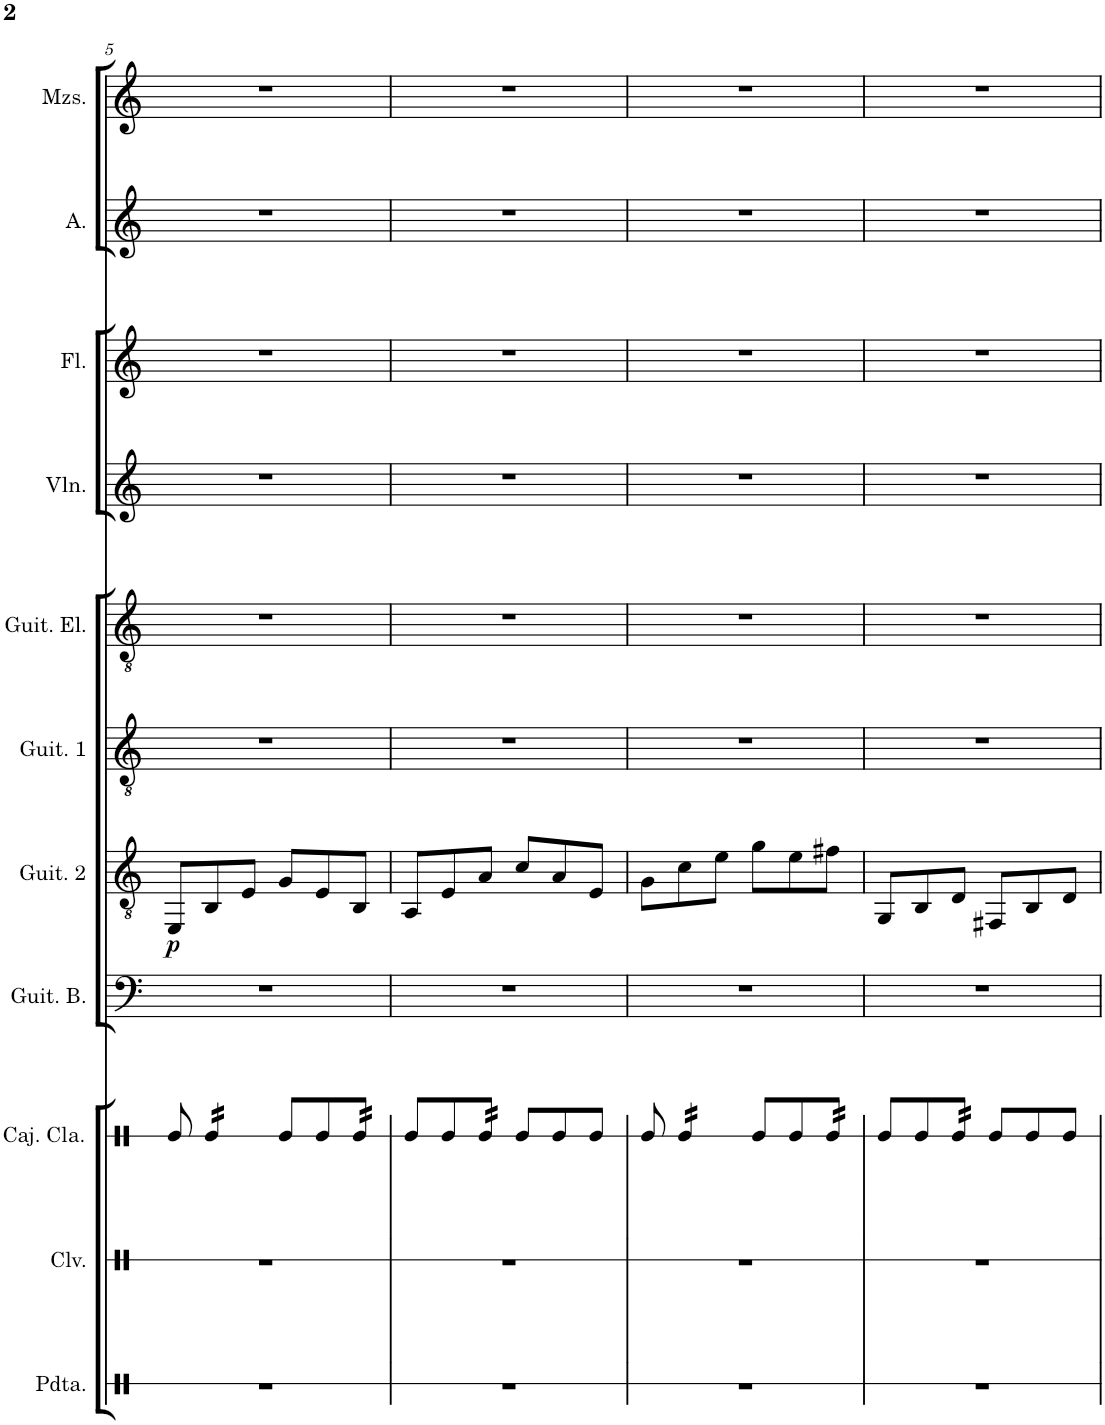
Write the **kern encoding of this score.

**kern	**kern	**kern	**kern	**kern	**dynam	**kern	**kern	**kern	**kern	**kern	**kern
*part11	*part10	*part9	*part8	*part7	*part7	*part6	*part5	*part4	*part3	*part2	*part1
*staff11	*staff10	*staff9	*staff8	*staff7	*staff7	*staff6	*staff5	*staff4	*staff3	*staff2	*staff1
*I"Pandereta	*I"Claves	*I"Caja clara	*I"Bajo eléctrico	*I"Guitarra acústica 2	*	*I"Guitarra acústica 1	*I"Guitarra eléctrica	*I"Violín	*I"Flauta	*I"Alto	*I"Mezzo-soprano
*I'Pdta.	*I'Clv.	*I'Caj. Cla.	*	*I'Guit. 2	*	*I'Guit. 1	*I'Guit. El.	*I'Vln.	*I'Fl.	*I'A.	*I'Mzs.
!!LO:PB:g=z
*clefX	*clefX	*clefX	*clefF4	*clefGv2	*	*clefGv2	*clefGv2	*clefG2	*clefG2	*clefG2	*clefG2
*	*	*	*Trd7c12	*	*	*	*	*	*	*	*
*k[]	*k[]	*k[]	*k[]	*k[]	*	*k[]	*k[]	*k[]	*k[]	*k[]	*k[]
*M6/8	*M6/8	*M6/8	*M6/8	*M6/8	*	*M6/8	*M6/8	*M6/8	*M6/8	*M6/8	*M6/8
=5	=5	=5	=5	=5	=5	=5	=5	=5	=5	=5	=5
!	!	!	!	!	!LO:DY:b	!	!	!	!	!	!
2.r	2.r	8Re/	2.r	8EE/L	p	2.r	2.r	2.r	2.r	2.r	2.r
*	*	*tremolo	*	*	*	*	*	*	*	*	*
.	.	16Re/LL	.	8BB/	.	.	.	.	.	.	.
.	.	16Re/	.	.	.	.	.	.	.	.	.
.	.	16Re/	.	8E/J	.	.	.	.	.	.	.
.	.	16Re/JJ	.	.	.	.	.	.	.	.	.
*	*	*Xtremolo	*	*	*	*	*	*	*	*	*
.	.	8Re/L	.	8G/L	.	.	.	.	.	.	.
.	.	8Re/	.	8E/	.	.	.	.	.	.	.
*	*	*tremolo	*	*	*	*	*	*	*	*	*
.	.	32Re/	.	8BB/J	.	.	.	.	.	.	.
.	.	32Re/	.	.	.	.	.	.	.	.	.
.	.	32Re/	.	.	.	.	.	.	.	.	.
.	.	32Re/JJJ	.	.	.	.	.	.	.	.	.
*	*	*Xtremolo	*	*	*	*	*	*	*	*	*
=6	=6	=6	=6	=6	=6	=6	=6	=6	=6	=6	=6
2.r	2.r	8Re/L	2.r	8AA/L	.	2.r	2.r	2.r	2.r	2.r	2.r
.	.	8Re/	.	8E/	.	.	.	.	.	.	.
*	*	*tremolo	*	*	*	*	*	*	*	*	*
.	.	32Re/	.	8A/J	.	.	.	.	.	.	.
.	.	32Re/	.	.	.	.	.	.	.	.	.
.	.	32Re/	.	.	.	.	.	.	.	.	.
.	.	32Re/JJJ	.	.	.	.	.	.	.	.	.
*	*	*Xtremolo	*	*	*	*	*	*	*	*	*
.	.	8Re/L	.	8c/L	.	.	.	.	.	.	.
.	.	8Re/	.	8A/	.	.	.	.	.	.	.
.	.	8Re/J	.	8E/J	.	.	.	.	.	.	.
=7	=7	=7	=7	=7	=7	=7	=7	=7	=7	=7	=7
2.r	2.r	8Re/	2.r	8G\L	.	2.r	2.r	2.r	2.r	2.r	2.r
*	*	*tremolo	*	*	*	*	*	*	*	*	*
.	.	16Re/LL	.	8c\	.	.	.	.	.	.	.
.	.	16Re/	.	.	.	.	.	.	.	.	.
.	.	16Re/	.	8e\J	.	.	.	.	.	.	.
.	.	16Re/JJ	.	.	.	.	.	.	.	.	.
*	*	*Xtremolo	*	*	*	*	*	*	*	*	*
.	.	8Re/L	.	8g\L	.	.	.	.	.	.	.
.	.	8Re/	.	8e\	.	.	.	.	.	.	.
*	*	*tremolo	*	*	*	*	*	*	*	*	*
.	.	32Re/	.	8f#X\J	.	.	.	.	.	.	.
.	.	32Re/	.	.	.	.	.	.	.	.	.
.	.	32Re/	.	.	.	.	.	.	.	.	.
.	.	32Re/JJJ	.	.	.	.	.	.	.	.	.
*	*	*Xtremolo	*	*	*	*	*	*	*	*	*
=8	=8	=8	=8	=8	=8	=8	=8	=8	=8	=8	=8
2.r	2.r	8Re/L	2.r	8GG/L	.	2.r	2.r	2.r	2.r	2.r	2.r
.	.	8Re/	.	8BB/	.	.	.	.	.	.	.
*	*	*tremolo	*	*	*	*	*	*	*	*	*
.	.	32Re/	.	8D/J	.	.	.	.	.	.	.
.	.	32Re/	.	.	.	.	.	.	.	.	.
.	.	32Re/	.	.	.	.	.	.	.	.	.
.	.	32Re/JJJ	.	.	.	.	.	.	.	.	.
*	*	*Xtremolo	*	*	*	*	*	*	*	*	*
.	.	8Re/L	.	8FF#X/L	.	.	.	.	.	.	.
.	.	8Re/	.	8BB/	.	.	.	.	.	.	.
.	.	8Re/J	.	8D/J	.	.	.	.	.	.	.
=	=	=	=	=	=	=	=	=	=	=	=
*-	*-	*-	*-	*-	*-	*-	*-	*-	*-	*-	*-
